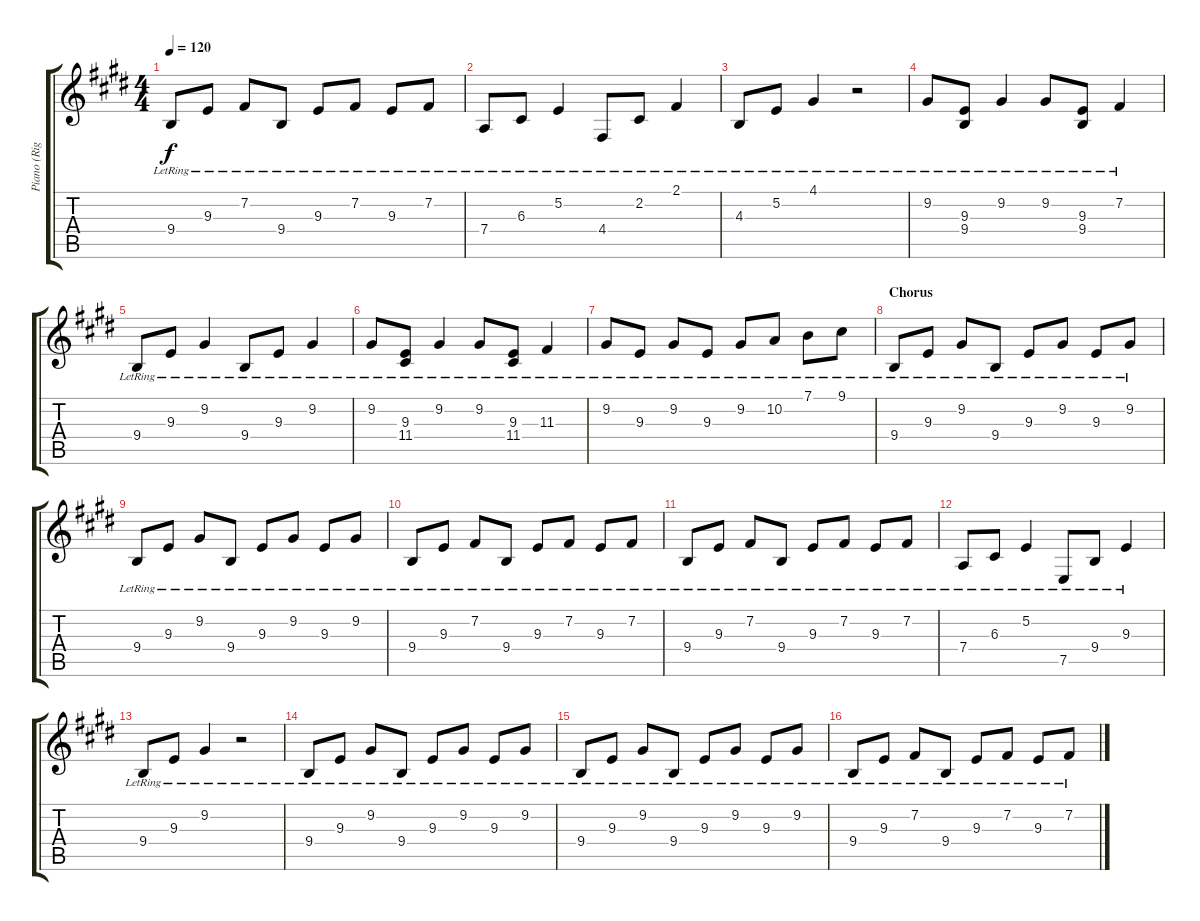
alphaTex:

\track ("Piano (Right Hand)" "Piano (Rig") {instrument electricgrandpiano}
\staff {score tabs}
\tuning (E4 B3 G3 D3 A2 E2) {hide}
\ts (4 4)
\tempo 120
\clef g2
\ks e
9.4{lr}.8{dy f} 9.3{lr}.8 7.2{lr}.8 9.4{lr}.8 9.3{lr}.8 7.2{lr}.8 9.3{lr}.8 7.2{lr}.8 |
7.4{lr}.8 6.3{lr}.8 5.2{lr}.4 4.4{lr}.8 2.2{lr}.8 2.1{lr}.4 |
4.3{lr}.8 5.2{lr}.8 4.1{lr}.4 r.2 |
9.2{lr}.8 (9.3{lr} 9.4{lr}).8 9.2{lr}.4 9.2{lr}.8 (9.3{lr} 9.4{lr}).8 7.2{lr}.4 |
9.4{lr}.8 9.3{lr}.8 9.2{lr}.4 9.4{lr}.8 9.3{lr}.8 9.2{lr}.4 |
9.2{lr}.8 (9.3{lr} 11.4{lr}).8 9.2{lr}.4 9.2{lr}.8 (9.3{lr} 11.4{lr}).8 11.3{lr}.4 |
9.2{lr}.8 9.3{lr}.8 9.2{lr}.8 9.3{lr}.8 9.2{lr}.8 10.2{lr}.8 7.1{lr}.8 9.1{lr}.8 |
\section ("" "Chorus")
9.4{lr}.8 9.3{lr}.8 9.2{lr}.8 9.4{lr}.8 9.3{lr}.8 9.2{lr}.8 9.3{lr}.8 9.2{lr}.8 |
9.4{lr}.8 9.3{lr}.8 9.2{lr}.8 9.4{lr}.8 9.3{lr}.8 9.2{lr}.8 9.3{lr}.8 9.2{lr}.8 |
9.4{lr}.8 9.3{lr}.8 7.2{lr}.8 9.4{lr}.8 9.3{lr}.8 7.2{lr}.8 9.3{lr}.8 7.2{lr}.8 |
9.4{lr}.8 9.3{lr}.8 7.2{lr}.8 9.4{lr}.8 9.3{lr}.8 7.2{lr}.8 9.3{lr}.8 7.2{lr}.8 |
7.4{lr}.8 6.3{lr}.8 5.2{lr}.4 7.5{lr}.8 9.4{lr}.8 9.3{lr}.4 |
9.4{lr}.8 9.3{lr}.8 9.2{lr}.4 r.2 |
9.4{lr}.8 9.3{lr}.8 9.2{lr}.8 9.4{lr}.8 9.3{lr}.8 9.2{lr}.8 9.3{lr}.8 9.2{lr}.8 |
9.4{lr}.8 9.3{lr}.8 9.2{lr}.8 9.4{lr}.8 9.3{lr}.8 9.2{lr}.8 9.3{lr}.8 9.2{lr}.8 |
9.4{lr}.8 9.3{lr}.8 7.2{lr}.8 9.4{lr}.8 9.3{lr}.8 7.2{lr}.8 9.3{lr}.8 7.2{lr}.8
